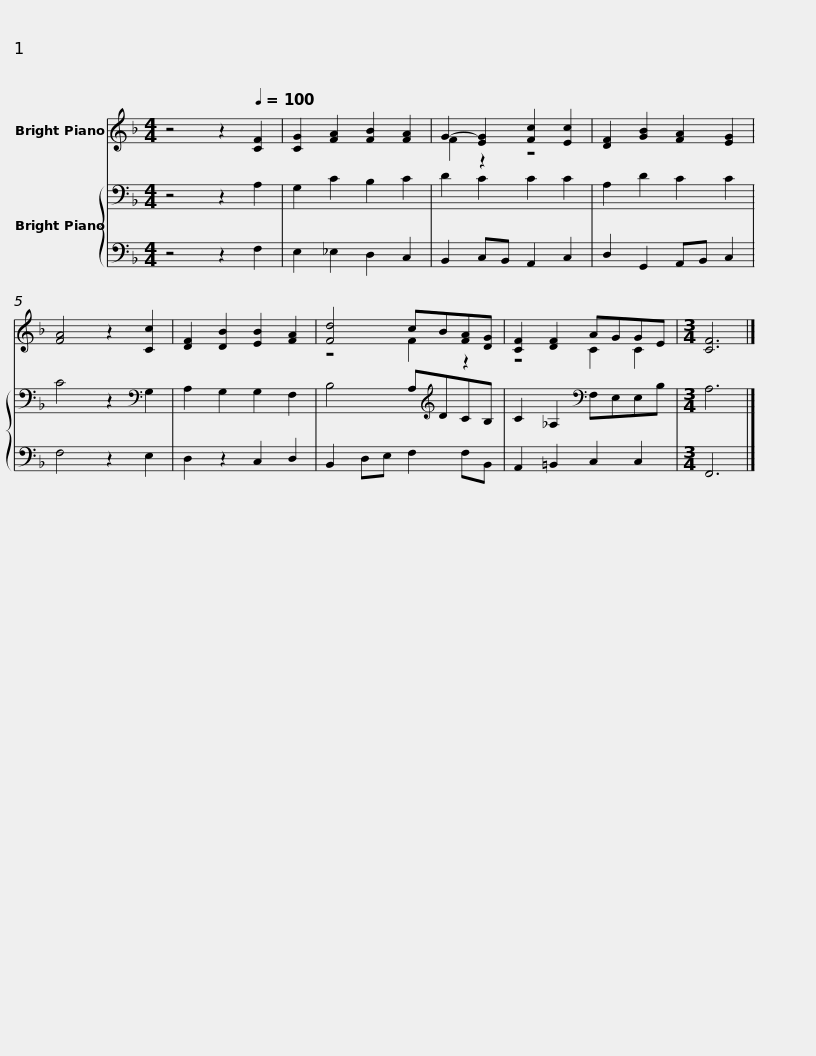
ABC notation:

X:1
%%score ( 1 2 ) { 3 | 4 }
L:1/8
M:4/4
I:linebreak $
K:F
V:1 treble
V:2 treble
V:3 bass
V:4 bass
V:1
 z4 z2[Q:1/4=100] [CF]2 | [CG]2 [FA]2 [FB]2 [FA]2 | G2- [EG]2 [Fc]2 [Ec]2 | [DF]2 [GB]2 [FA]2 [EG]2 | [FA]4 z2 [Cc]2 | %5
 [DF]2 [DB]2 [EB]2 [FA]2 |$ [Fd]4 cB[FA][DG] | [CF]2 [DF]2 AGGE |[M:3/4] [CF]6 |] %9
V:2
 x8 | x8 | F2 z2 z4 | x8 | x8 | %5
 x8 |$ z4 F2 z2 | z4 C2 C2 |[M:3/4] x6 |] %9
V:3
 z4 z2 A,2 | G,2 C2 B,2 C2 | D2 C2 C2 C2 | A,2 D2 C2 C2 | C4 z2[K:bass] G,2 | %5
 A,2 G,2 G,2 F,2 |$ B,4 A,[K:treble]DCB, | C2 _A,2[K:bass] F,E,E,B, |[M:3/4] A,6 |] %9
V:4
 z4 z2 F,2 | E,2 _E,2 D,2 C,2 | B,,2 C,B,, A,,2 C,2 | D,2 G,,2 A,,B,, C,2 | F,4 z2 E,2 | %5
 D,2 z2 C,2 D,2 |$ B,,2 D,E, F,2 F,B,, | A,,2 =B,,2 C,2 C,2 |[M:3/4] F,,6 |] %9
